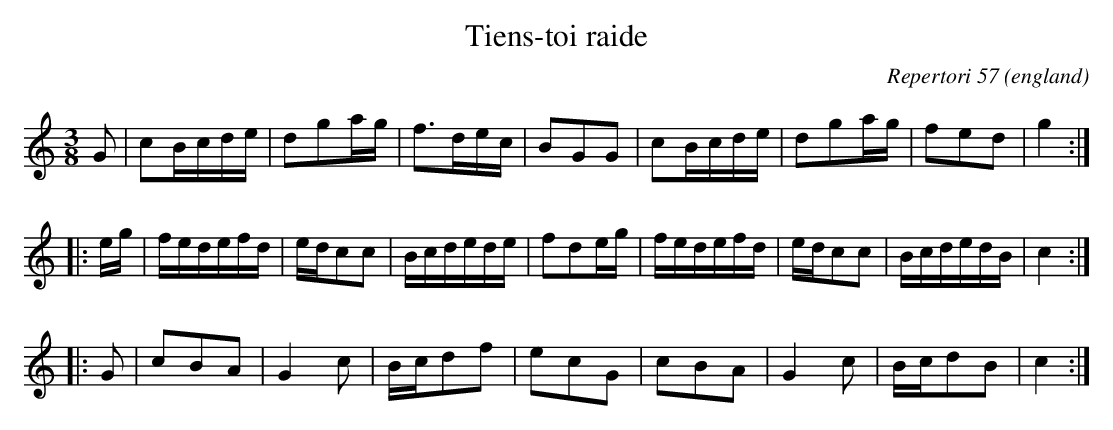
X:1
T:Tiens-toi raide
O:england
C:Repertori 57
M:3/8
L:1/16
K:C
G2|c2Bcde|d2g2ag|f3dec|B2G2G2|\
c2Bcde|d2g2ag|f2e2d2|g4:|
|:eg|fedefd|edc2c2|Bcdede|f2d2eg|\
fedefd|edc2c2|BcdedB|c4:|
|:G2|c2B2A2|G4c2|Bcd2f2|e2c2G2|\
c2B2A2|G4c2|Bcd2B2|c4:|
